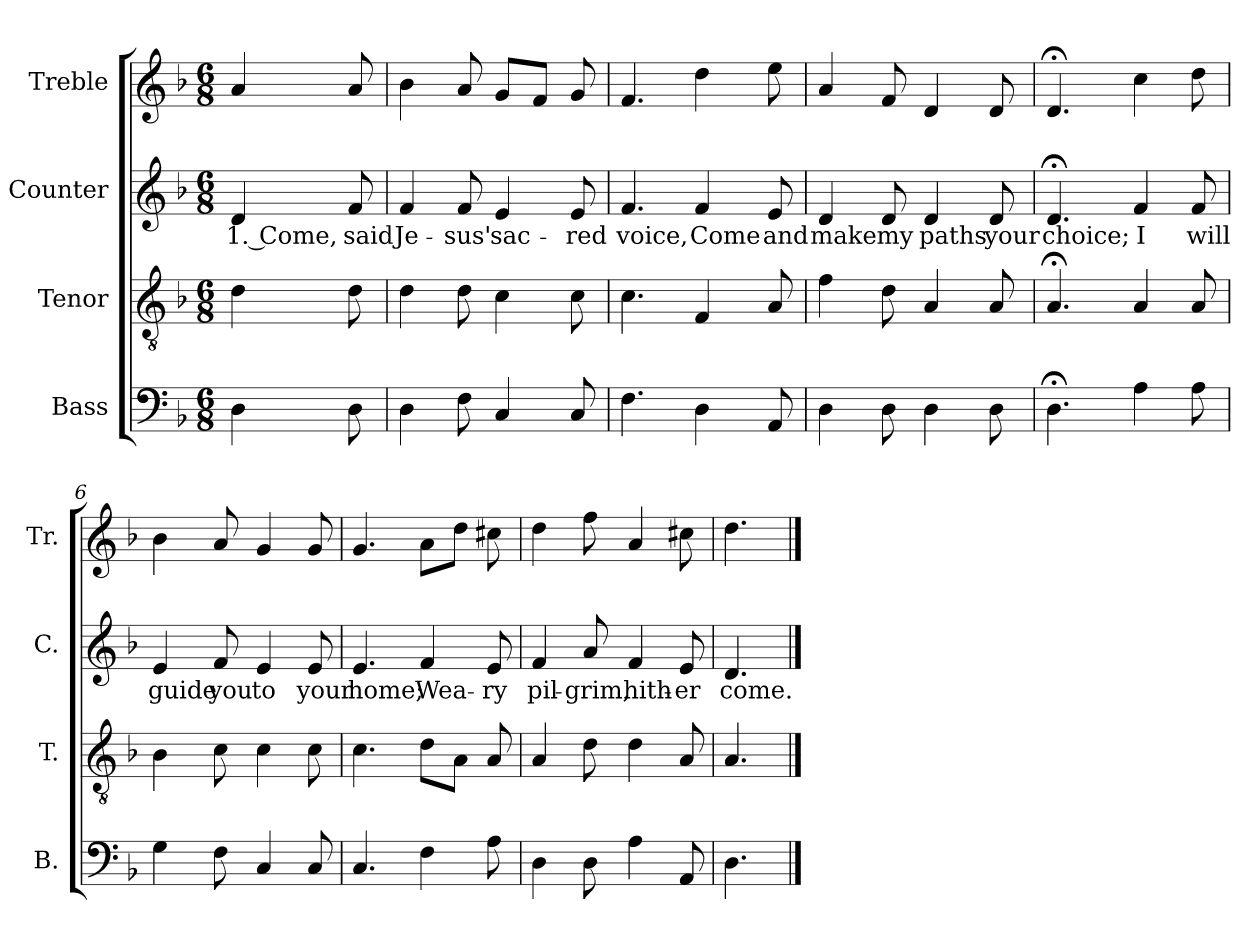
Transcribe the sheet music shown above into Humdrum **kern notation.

**kern	**kern	**kern	**text	**kern
*part4	*part3	*part2	*part2	*part1
*staff4	*staff3	*staff2	*staff2	*staff1
*I"Bass	*I"Tenor	*I"Counter	*	*I"Treble
*I'B.	*I'T.	*I'C.	*	*I'Tr.
*clefF4	*clefGv2	*clefG2	*	*clefG2
*k[b-]	*k[b-]	*k[b-]	*	*k[b-]
*M6/8	*M6/8	*M6/8	*	*M6/8
=1	=1	=1	=1	=1
4D\	4d\	4d/	1. Come,	4a/
8D\	8d\	8f/	said	8a/
=2	=2	=2	=2	=2
4D\	4d\	4f/	Je-	4b-\
8F\	8d\	8f/	-sus'	8a/
4C/	4c\	4e/	sac-	8g/L
.	.	.	.	8f/J
8C/	8c\	8e/	-red	8g/
=3	=3	=3	=3	=3
4.F\	4.c\	4.f/	voice,	4.f/
4D\	4F/	4f/	Come	4dd\
8AA/	8A/	8e/	and	8ee\
=4	=4	=4	=4	=4
4D\	4f\	4d/	make	4a/
8D\	8d\	8d/	my	8f/
4D\	4A/	4d/	paths	4d/
8D\	8A/	8d/	your	8d/
!!LO:LB:g=z
=5	=5	=5	=5	=5
4.D;<\	4.A;</	4.d;</	choice;	4.d;</
4A\	4A/	4f/	I	4cc\
8A\	8A/	8f/	will	8dd\
=6	=6	=6	=6	=6
4G\	4B-\	4e/	guide	4b-\
8F\	8c\	8f/	you	8a/
4C/	4c\	4e/	to	4g/
8C/	8c\	8e/	your	8g/
=7	=7	=7	=7	=7
4.C/	4.c\	4.e/	home;	4.g/
4F\	8d\L	4f/	Wea-	8a\L
.	8A\J	.	.	8dd\J
8A\	8A/	8e/	-ry	8cc#X\
=8	=8	=8	=8	=8
4D\	4A/	4f/	pil-	4dd\
8D\	8d\	8a/	-grim,	8ff\
4A\	4d\	4f/	hith-	4a/
8AA/	8A/	8e/	-er	8cc#X\
=9	=9	=9	=9	=9
4.D\	4.A/	4.d/	come.	4.dd\
==	==	==	==	==
*-	*-	*-	*-	*-
